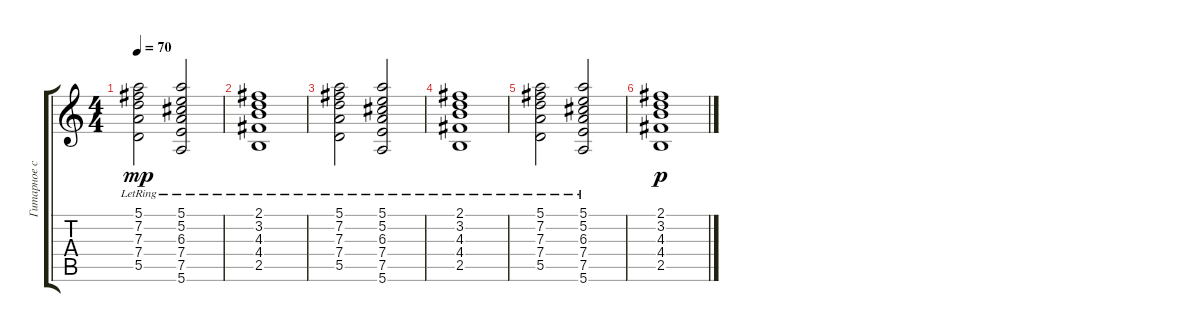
\track ("Гитарное соло" "Гитарное с") {instrument overdrivenguitar}
\staff {score tabs}
\tuning (E4 B3 G3 D3 A2 E2) {hide}
\ts (4 4)
\tempo 70
\clef g2
\ks c
(5.1{lr} 7.2 7.3 7.4 5.5).2{dy mp} (5.1{lr} 5.2 6.3 7.4 7.5 5.6).2 |
(2.1{lr} 3.2 4.3 4.4 2.5).1 |
(5.1{lr} 7.2 7.3 7.4 5.5).2 (5.1{lr} 5.2 6.3 7.4 7.5 5.6).2 |
(2.1{lr} 3.2 4.3 4.4 2.5).1 |
(5.1{lr} 7.2 7.3 7.4 5.5).2 (5.1{lr} 5.2 6.3 7.4 7.5 5.6).2 |
(2.1 3.2 4.3 4.4 2.5).1{dy p}
